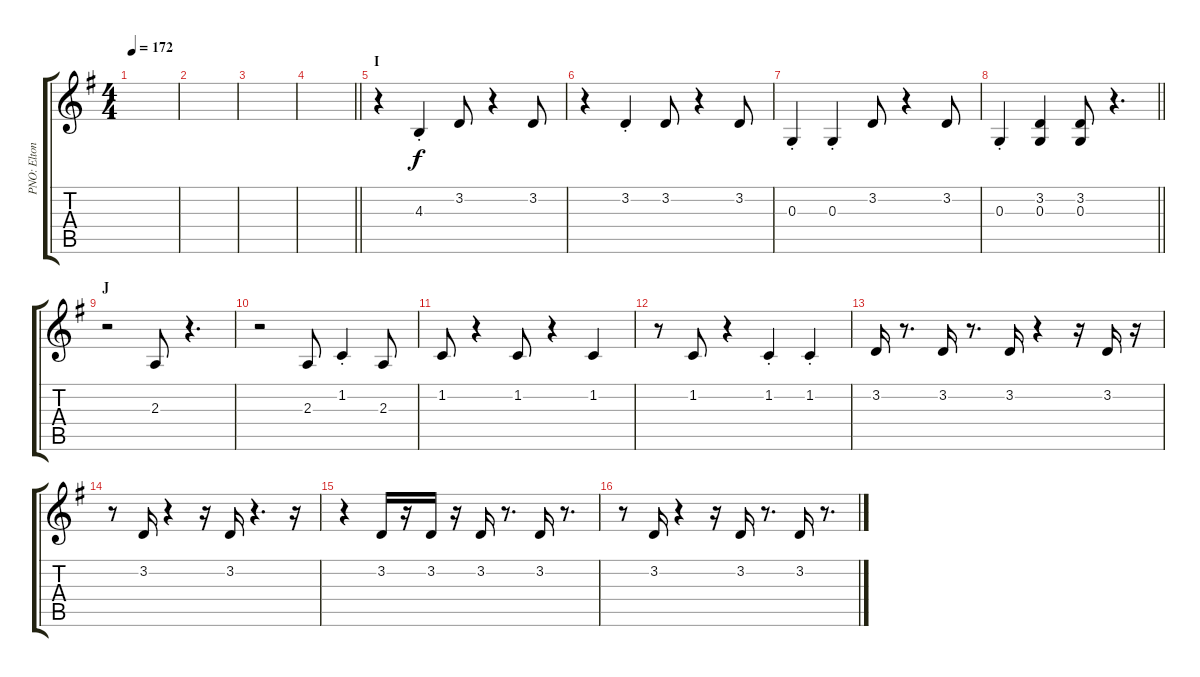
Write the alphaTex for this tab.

\track ("PNO: Elton John(LH)" "PNO: Elton") {instrument electricpiano1}
\staff {score tabs}
\tuning (E4 B3 G3 D3 A2 E2) {hide}
\ts (4 4)
\tempo 172
\clef g2
\ks g
|
|
|
\barLineRight lightlight
|
\section ("" "I")
r.4 4.3{st}.4 3.2.8 r.4 3.2.8 |
r.4 3.2{st}.4 3.2.8 r.4 3.2.8 |
0.3{st}.4 0.3{st}.4 3.2.8 r.4 3.2.8 |
\barLineRight lightlight
0.3{st}.4 (3.2 0.3).4 (3.2 0.3).8 r.4{d} |
\section ("" "J")
r.2 2.3.8 r.4{d} |
r.2 2.3.8 1.2{st}.4 2.3.8 |
1.2.8 r.4 1.2.8 r.4 1.2.4 |
r.8 1.2.8 r.4 1.2{st}.4 1.2{st}.4 |
3.2.16 r.8{d} 3.2.16 r.8{d} 3.2.16 r.4 r.16 3.2.16 r.16 |
r.8 3.2.16 r.4 r.16 3.2.16 r.4{d} r.16 |
r.4 3.2.16 r.16 3.2.16 r.16 3.2.16 r.8{d} 3.2.16 r.8{d} |
r.8 3.2.16 r.4 r.16 3.2.16 r.8{d} 3.2.16 r.8{d}
